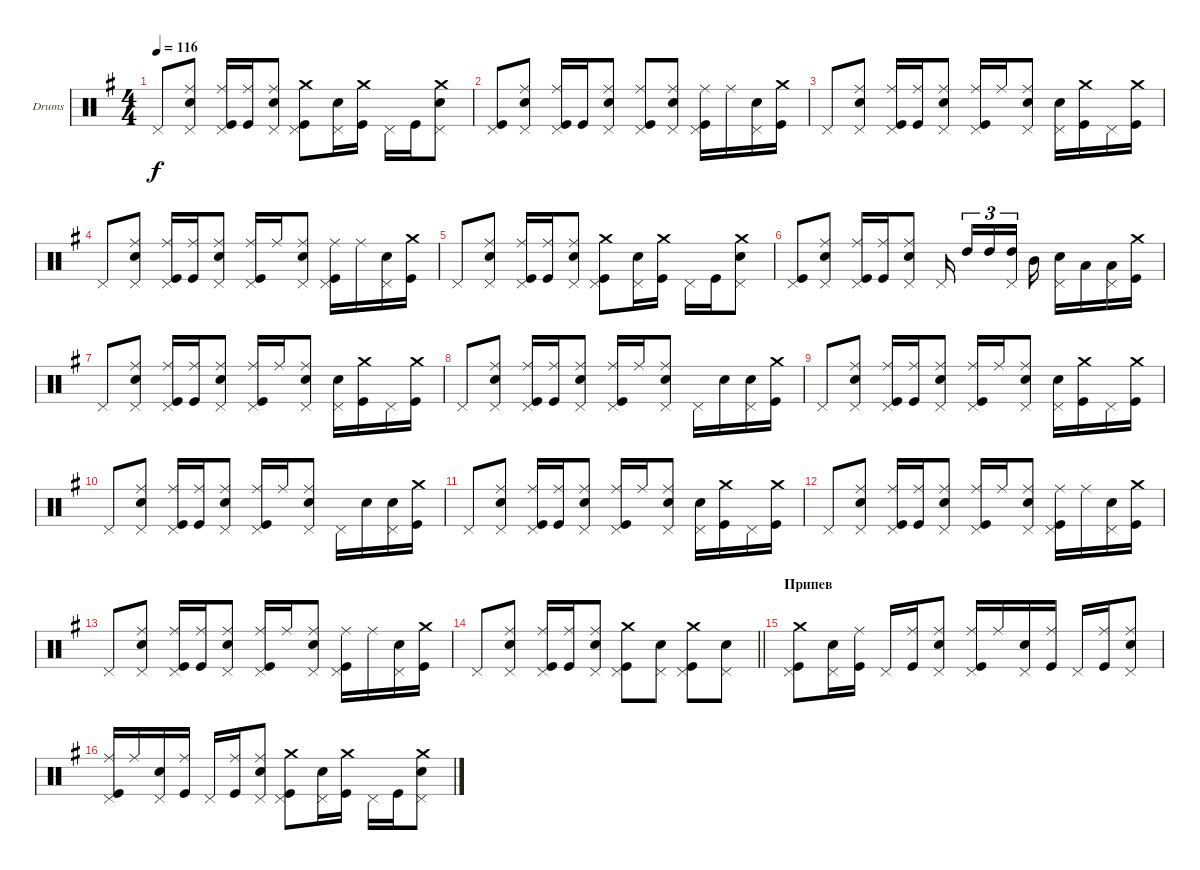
\bracketExtendMode groupsimilarinstruments
\firstSystemTrackNameOrientation horizontal
\otherSystemsTrackNameOrientation horizontal
\track ("Максим Удалов" "Drums") {instrument percussion}
\staff {score}
\articulation defaults
\ts (4 4)
\tempo 116
\clef neutral
\ks eminor "Pedal Hi-Hat (hit)".8{dy f}
("Snare (hit) 2" "Ride (middle)" "Pedal Hi-Hat (hit)").8 ("Kick (hit)" "Ride (middle)" "Pedal Hi-Hat (hit)").16 ("Kick (hit)" "Ride (middle)").16 ("Snare (hit) 2" "Ride (middle)" "Pedal Hi-Hat (hit)").8 ("Kick (hit)" "Crash medium (hit)" "Pedal Hi-Hat (hit)").8 ("Snare (hit) 2" "Pedal Hi-Hat (hit)").16 ("Kick (hit)" "Crash medium (hit)").16 "Pedal Hi-Hat (hit)".16 "Kick (hit)".16 ("Snare (hit) 2" "Crash medium (hit)" "Pedal Hi-Hat (hit)").8 |
("Kick (hit)" "Pedal Hi-Hat (hit)").8 ("Snare (hit) 2" "Pedal Hi-Hat (hit)" "Ride (middle)").8 ("Kick (hit)" "Pedal Hi-Hat (hit)" "Ride (middle)").16 "Kick (hit)".16 ("Snare (hit) 2" "Pedal Hi-Hat (hit)" "Ride (middle)").8 ("Kick (hit)" "Pedal Hi-Hat (hit)" "Ride (middle)").8 ("Snare (hit) 2" "Pedal Hi-Hat (hit)" "Ride (middle)").8 ("Kick (hit)" "Pedal Hi-Hat (hit)" "Ride (middle)").16 "Ride (middle)".16 ("Snare (hit) 2" "Pedal Hi-Hat (hit)").16 ("Kick (hit)" "Crash medium (hit)").16 |
"Pedal Hi-Hat (hit)".8 ("Snare (hit) 2" "Pedal Hi-Hat (hit)" "Ride (middle)").8 ("Kick (hit)" "Pedal Hi-Hat (hit)" "Ride (middle)").16 ("Kick (hit)" "Ride (middle)").16 ("Snare (hit) 2" "Pedal Hi-Hat (hit)" "Ride (middle)").8 ("Pedal Hi-Hat (hit)" "Kick (hit)" "Ride (middle)").16 "Ride (middle)".16 ("Snare (hit) 2" "Pedal Hi-Hat (hit)" "Ride (middle)").8 ("Snare (hit) 2" "Pedal Hi-Hat (hit)").16 ("Kick (hit)" "Crash medium (hit)").16 "Pedal Hi-Hat (hit)".16 ("Kick (hit)" "Crash medium (hit)").16 |
"Pedal Hi-Hat (hit)".8 ("Snare (hit) 2" "Pedal Hi-Hat (hit)" "Ride (middle)").8 ("Kick (hit)" "Pedal Hi-Hat (hit)" "Ride (middle)").16 ("Kick (hit)" "Ride (middle)").16 ("Snare (hit) 2" "Pedal Hi-Hat (hit)" "Ride (middle)").8 ("Kick (hit)" "Pedal Hi-Hat (hit)" "Ride (middle)").16 "Ride (middle)".16 ("Snare (hit) 2" "Pedal Hi-Hat (hit)" "Ride (middle)").8 ("Kick (hit)" "Ride (middle)" "Pedal Hi-Hat (hit)").16 "Ride (middle)".16 ("Snare (hit) 2" "Pedal Hi-Hat (hit)").16 ("Kick (hit)" "Crash medium (hit)").16 |
"Pedal Hi-Hat (hit)".8 ("Snare (hit) 2" "Ride (middle)" "Pedal Hi-Hat (hit)").8 ("Kick (hit)" "Ride (middle)" "Pedal Hi-Hat (hit)").16 ("Kick (hit)" "Ride (middle)").16 ("Snare (hit) 2" "Ride (middle)" "Pedal Hi-Hat (hit)").8 ("Kick (hit)" "Crash medium (hit)" "Pedal Hi-Hat (hit)").8 ("Snare (hit) 2" "Pedal Hi-Hat (hit)").16 ("Kick (hit)" "Crash medium (hit)").16 "Pedal Hi-Hat (hit)".16 "Kick (hit)".16 ("Snare (hit) 2" "Crash medium (hit)" "Pedal Hi-Hat (hit)").8 |
("Kick (hit)" "Pedal Hi-Hat (hit)").8 ("Snare (hit) 2" "Ride (middle)" "Pedal Hi-Hat (hit)").8 ("Kick (hit)" "Ride (middle)" "Pedal Hi-Hat (hit)").16 ("Kick (hit)" "Ride (middle)").16 ("Snare (hit) 2" "Ride (middle)" "Pedal Hi-Hat (hit)").8 "Pedal Hi-Hat (hit)".16 "High Tom (hit)".16{tu (3 2)} "High Tom (hit)".16{tu (3 2)} ("High Tom (hit)" "Pedal Hi-Hat (hit)").16{tu (3 2)} "Mid Tom (hit)".16 ("Snare (hit) 2" "Pedal Hi-Hat (hit)").16 "Low Tom (hit)".16 ("Pedal Hi-Hat (hit)" "Low Tom (hit)").16 ("Kick (hit)" "Crash medium (hit)").16 |
"Pedal Hi-Hat (hit)".8 ("Snare (hit) 2" "Pedal Hi-Hat (hit)" "Ride (middle)").8 ("Kick (hit)" "Pedal Hi-Hat (hit)" "Ride (middle)").16 ("Kick (hit)" "Ride (middle)").16 ("Snare (hit) 2" "Pedal Hi-Hat (hit)" "Ride (middle)").8 ("Pedal Hi-Hat (hit)" "Kick (hit)" "Ride (middle)").16 "Ride (middle)".16 ("Snare (hit) 2" "Pedal Hi-Hat (hit)" "Ride (middle)").8 ("Snare (hit) 2" "Pedal Hi-Hat (hit)").16 ("Kick (hit)" "Crash medium (hit)").16 "Pedal Hi-Hat (hit)".16 ("Kick (hit)" "Crash medium (hit)").16 |
"Pedal Hi-Hat (hit)".8 ("Snare (hit) 2" "Pedal Hi-Hat (hit)" "Ride (middle)").8 ("Kick (hit)" "Pedal Hi-Hat (hit)" "Ride (middle)").16 ("Kick (hit)" "Ride (middle)").16 ("Snare (hit) 2" "Pedal Hi-Hat (hit)" "Ride (middle)").8 ("Pedal Hi-Hat (hit)" "Kick (hit)" "Ride (middle)").16 "Ride (middle)".16 ("Snare (hit) 2" "Pedal Hi-Hat (hit)" "Ride (middle)").8 "Pedal Hi-Hat (hit)".16 "Snare (hit) 2".16 ("Snare (hit) 2" "Pedal Hi-Hat (hit)").16 ("Kick (hit)" "Crash medium (hit)").16 |
"Pedal Hi-Hat (hit)".8 ("Snare (hit) 2" "Pedal Hi-Hat (hit)" "Ride (middle)").8 ("Kick (hit)" "Pedal Hi-Hat (hit)" "Ride (middle)").16 ("Kick (hit)" "Ride (middle)").16 ("Snare (hit) 2" "Pedal Hi-Hat (hit)" "Ride (middle)").8 ("Pedal Hi-Hat (hit)" "Kick (hit)" "Ride (middle)").16 "Ride (middle)".16 ("Snare (hit) 2" "Pedal Hi-Hat (hit)" "Ride (middle)").8 ("Snare (hit) 2" "Pedal Hi-Hat (hit)").16 ("Kick (hit)" "Crash medium (hit)").16 "Pedal Hi-Hat (hit)".16 ("Kick (hit)" "Crash medium (hit)").16 |
"Pedal Hi-Hat (hit)".8 ("Snare (hit) 2" "Pedal Hi-Hat (hit)" "Ride (middle)").8 ("Kick (hit)" "Pedal Hi-Hat (hit)" "Ride (middle)").16 ("Kick (hit)" "Ride (middle)").16 ("Snare (hit) 2" "Pedal Hi-Hat (hit)" "Ride (middle)").8 ("Pedal Hi-Hat (hit)" "Kick (hit)" "Ride (middle)").16 "Ride (middle)".16 ("Snare (hit) 2" "Pedal Hi-Hat (hit)" "Ride (middle)").8 "Pedal Hi-Hat (hit)".16 "Snare (hit) 2".16 ("Snare (hit) 2" "Pedal Hi-Hat (hit)").16 ("Kick (hit)" "Crash medium (hit)").16 |
"Pedal Hi-Hat (hit)".8 ("Snare (hit) 2" "Pedal Hi-Hat (hit)" "Ride (middle)").8 ("Kick (hit)" "Pedal Hi-Hat (hit)" "Ride (middle)").16 ("Kick (hit)" "Ride (middle)").16 ("Snare (hit) 2" "Pedal Hi-Hat (hit)" "Ride (middle)").8 ("Pedal Hi-Hat (hit)" "Kick (hit)" "Ride (middle)").16 "Ride (middle)".16 ("Snare (hit) 2" "Pedal Hi-Hat (hit)" "Ride (middle)").8 ("Snare (hit) 2" "Pedal Hi-Hat (hit)").16 ("Kick (hit)" "Crash medium (hit)").16 "Pedal Hi-Hat (hit)".16 ("Kick (hit)" "Crash medium (hit)").16 |
"Pedal Hi-Hat (hit)".8 ("Snare (hit) 2" "Pedal Hi-Hat (hit)" "Ride (middle)").8 ("Kick (hit)" "Pedal Hi-Hat (hit)" "Ride (middle)").16 ("Kick (hit)" "Ride (middle)").16 ("Snare (hit) 2" "Pedal Hi-Hat (hit)" "Ride (middle)").8 ("Kick (hit)" "Pedal Hi-Hat (hit)" "Ride (middle)").16 "Ride (middle)".16 ("Snare (hit) 2" "Pedal Hi-Hat (hit)" "Ride (middle)").8 ("Kick (hit)" "Ride (middle)" "Pedal Hi-Hat (hit)").16 "Ride (middle)".16 ("Snare (hit) 2" "Pedal Hi-Hat (hit)").16 ("Kick (hit)" "Crash medium (hit)").16 |
"Pedal Hi-Hat (hit)".8 ("Snare (hit) 2" "Pedal Hi-Hat (hit)" "Ride (middle)").8 ("Kick (hit)" "Pedal Hi-Hat (hit)" "Ride (middle)").16 ("Kick (hit)" "Ride (middle)").16 ("Snare (hit) 2" "Pedal Hi-Hat (hit)" "Ride (middle)").8 ("Kick (hit)" "Pedal Hi-Hat (hit)" "Ride (middle)").16 "Ride (middle)".16 ("Snare (hit) 2" "Pedal Hi-Hat (hit)" "Ride (middle)").8 ("Kick (hit)" "Ride (middle)" "Pedal Hi-Hat (hit)").16 "Ride (middle)".16 ("Snare (hit) 2" "Pedal Hi-Hat (hit)").16 ("Kick (hit)" "Crash medium (hit)").16 |
\barLineRight lightlight "Pedal Hi-Hat (hit)".8
("Snare (hit) 2" "Pedal Hi-Hat (hit)" "Ride (middle)").8 ("Kick (hit)" "Pedal Hi-Hat (hit)" "Ride (middle)").16 ("Kick (hit)" "Ride (middle)").16 ("Snare (hit) 2" "Pedal Hi-Hat (hit)" "Ride (middle)").8 ("Kick (hit)" "Crash medium (hit)" "Pedal Hi-Hat (hit)").8 ("Snare (hit) 2" "Pedal Hi-Hat (hit)").8 ("Kick (hit)" "Crash medium (hit)" "Pedal Hi-Hat (hit)").8 ("Snare (hit) 2" "Pedal Hi-Hat (hit)").8 |
\section ("" "Припев")
("Kick (hit)" "Crash medium (hit)" "Pedal Hi-Hat (hit)").8 ("Snare (hit) 2" "Pedal Hi-Hat (hit)").16 ("Kick (hit)" "Ride (middle)").16 "Pedal Hi-Hat (hit)".16 ("Ride (middle)" "Kick (hit)").16 ("Snare (hit) 2" "Ride (middle)" "Pedal Hi-Hat (hit)").8 ("Kick (hit)" "Ride (middle)" "Pedal Hi-Hat (hit)").16 "Ride (middle)".16 ("Snare (hit) 2" "Pedal Hi-Hat (hit)").16 ("Kick (hit)" "Ride (middle)").16 "Pedal Hi-Hat (hit)".16 ("Ride (middle)" "Kick (hit)").16 ("Ride (middle)" "Snare (hit) 2" "Pedal Hi-Hat (hit)").8 |
("Kick (hit)" "Ride (middle)" "Pedal Hi-Hat (hit)").16 "Ride (middle)".16 ("Snare (hit) 2" "Pedal Hi-Hat (hit)").16 ("Kick (hit)" "Ride (middle)").16 "Pedal Hi-Hat (hit)".16 ("Ride (middle)" "Kick (hit)").16 ("Snare (hit) 2" "Ride (middle)" "Pedal Hi-Hat (hit)").8 ("Kick (hit)" "Crash medium (hit)" "Pedal Hi-Hat (hit)").8 ("Snare (hit) 2" "Pedal Hi-Hat (hit)").16 ("Kick (hit)" "Crash medium (hit)").16 "Pedal Hi-Hat (hit)".16 "Kick (hit)".16 ("Crash medium (hit)" "Snare (hit) 2" "Pedal Hi-Hat (hit)").8
